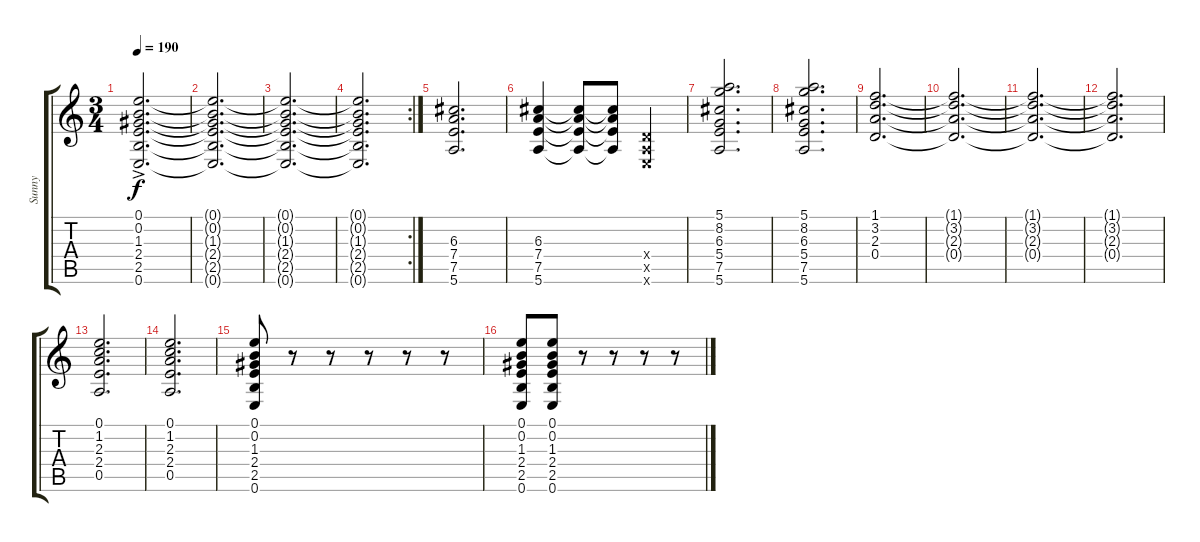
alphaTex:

\track ("Sunny" "Sunny") {instrument overdrivenguitar}
\staff {score tabs}
\tuning (E4 B3 G3 D3 A2 E2) {hide}
\ts (3 4)
\tempo 190
\clef g2
\ks c
(0.1{ac} 0.2{ac} 1.3{ac} 2.4{ac} 2.5{ac} 0.6{ac}).2{d dy f} |
(0.1{t} 0.2{t} 1.3{t} 2.4{t} 2.5{t} 0.6{t}).2{d} |
(0.1{t} 0.2{t} 1.3{t} 2.4{t} 2.5{t} 0.6{t}).2{d} |
\rc 2
(0.1{t} 0.2{t} 1.3{t} 2.4{t} 2.5{t} 0.6{t}).2{d} |
(6.3 7.4 7.5 5.6).2{d} |
(6.3 7.4 7.5 5.6).4 (6.3{t} 7.4{t} 7.5{t} 5.6{t}).8 (6.3{t} 7.4{t} 7.5{t} 5.6{t}).8 (0.4{x} 0.5{x} 0.6{x}).4 |
(5.1 8.2 6.3 5.4 7.5 5.6).2{d} |
(5.1 8.2 6.3 5.4 7.5 5.6).2{d} |
(1.1 3.2 2.3 0.4).2{d} |
(1.1{t} 3.2{t} 2.3{t} 0.4{t}).2{d} |
(1.1{t} 3.2{t} 2.3{t} 0.4{t}).2{d} |
(1.1{t} 3.2{t} 2.3{t} 0.4{t}).2{d} |
(0.1 1.2 2.3 2.4 0.5).2{d} |
(0.1 1.2 2.3 2.4 0.5).2{d} |
(0.1 0.2 1.3 2.4 2.5 0.6).8 r.8 r.8 r.8 r.8 r.8 |
(0.1 0.2 1.3 2.4 2.5 0.6).8 (0.1 0.2 1.3 2.4 2.5 0.6).8 r.8 r.8 r.8 r.8
